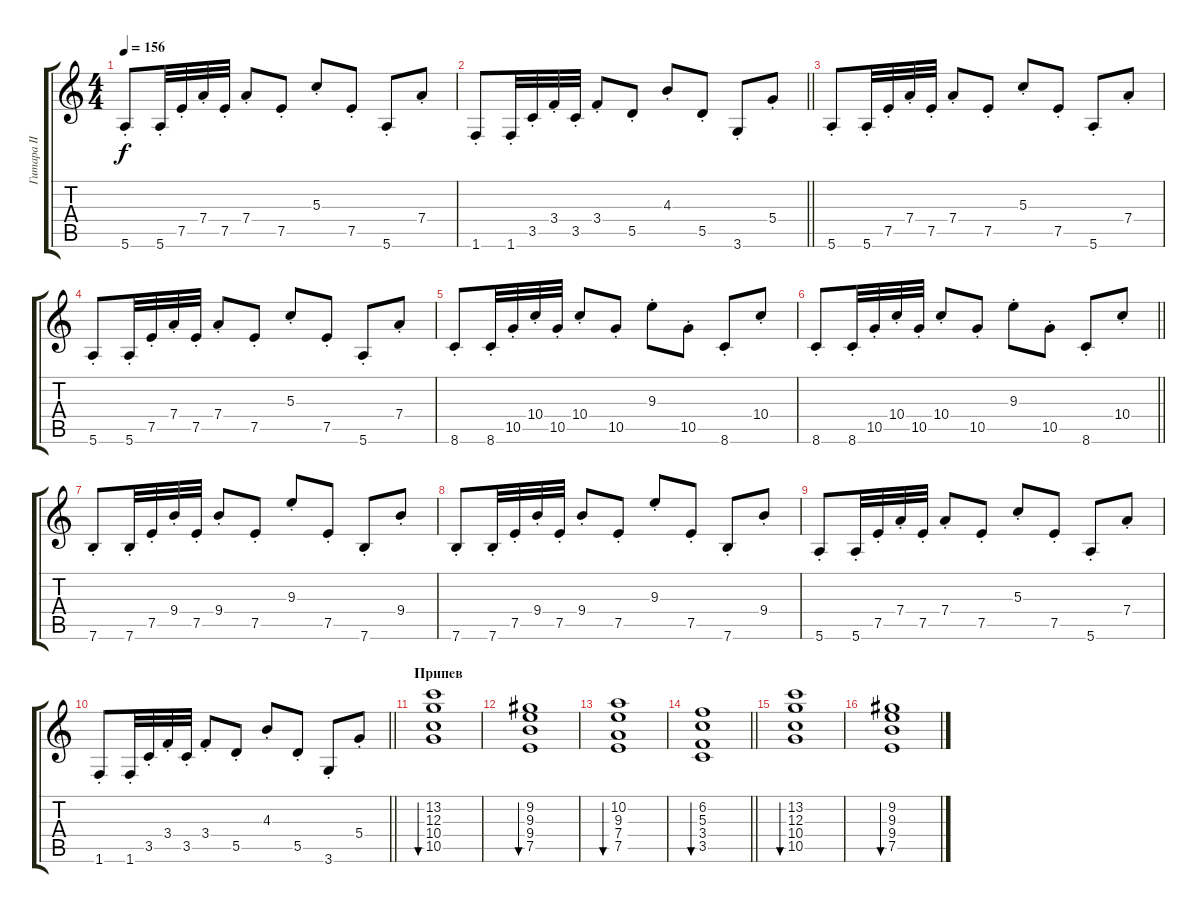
\track ("Гитара II" "Гитара II") {instrument electricguitarclean}
\staff {score tabs}
\tuning (E4 B3 G3 D3 A2 E2) {hide}
\ts (4 4)
\tempo 156
\clef g2
\ks c
5.6{st}.8{dy f} 5.6{st}.32 7.5{st}.32 7.4{st}.32 7.5{st}.32 7.4{st}.8 7.5{st}.8 5.3{st}.8 7.5{st}.8 5.6{st}.8 7.4{st}.8 |
\barLineRight lightlight
1.6{st}.8 1.6{st}.32 3.5{st}.32 3.4{st}.32 3.5{st}.32 3.4{st}.8 5.5{st}.8 4.3{st}.8 5.5{st}.8 3.6{st}.8 5.4{st}.8 |
5.6{st}.8 5.6{st}.32 7.5{st}.32 7.4{st}.32 7.5{st}.32 7.4{st}.8 7.5{st}.8 5.3{st}.8 7.5{st}.8 5.6{st}.8 7.4{st}.8 |
5.6{st}.8 5.6{st}.32 7.5{st}.32 7.4{st}.32 7.5{st}.32 7.4{st}.8 7.5{st}.8 5.3{st}.8 7.5{st}.8 5.6{st}.8 7.4{st}.8 |
8.6{st}.8 8.6{st}.32 10.5{st}.32 10.4{st}.32 10.5{st}.32 10.4{st}.8 10.5{st}.8 9.3{st}.8 10.5{st}.8 8.6{st}.8 10.4{st}.8 |
\barLineRight lightlight
8.6{st}.8 8.6{st}.32 10.5{st}.32 10.4{st}.32 10.5{st}.32 10.4{st}.8 10.5{st}.8 9.3{st}.8 10.5{st}.8 8.6{st}.8 10.4{st}.8 |
7.6{st}.8 7.6{st}.32 7.5{st}.32 9.4{st}.32 7.5{st}.32 9.4{st}.8 7.5{st}.8 9.3{st}.8 7.5{st}.8 7.6{st}.8 9.4{st}.8 |
7.6{st}.8 7.6{st}.32 7.5{st}.32 9.4{st}.32 7.5{st}.32 9.4{st}.8 7.5{st}.8 9.3{st}.8 7.5{st}.8 7.6{st}.8 9.4{st}.8 |
5.6{st}.8 5.6{st}.32 7.5{st}.32 7.4{st}.32 7.5{st}.32 7.4{st}.8 7.5{st}.8 5.3{st}.8 7.5{st}.8 5.6{st}.8 7.4{st}.8 |
\barLineRight lightlight
1.6{st}.8 1.6{st}.32 3.5{st}.32 3.4{st}.32 3.5{st}.32 3.4{st}.8 5.5{st}.8 4.3{st}.8 5.5{st}.8 3.6{st}.8 5.4{st}.8 |
\section ("" "Припев")
(13.2 12.3 10.4 10.5).1{bu 60} |
(9.2 9.3 9.4 7.5).1{bu 60} |
(10.2 9.3 7.4 7.5).1{bu 60} |
\barLineRight lightlight
(6.2 5.3 3.4 3.5).1{bu 60} |
(13.2 12.3 10.4 10.5).1{bu 60} |
(9.2 9.3 9.4 7.5).1{bu 60}
